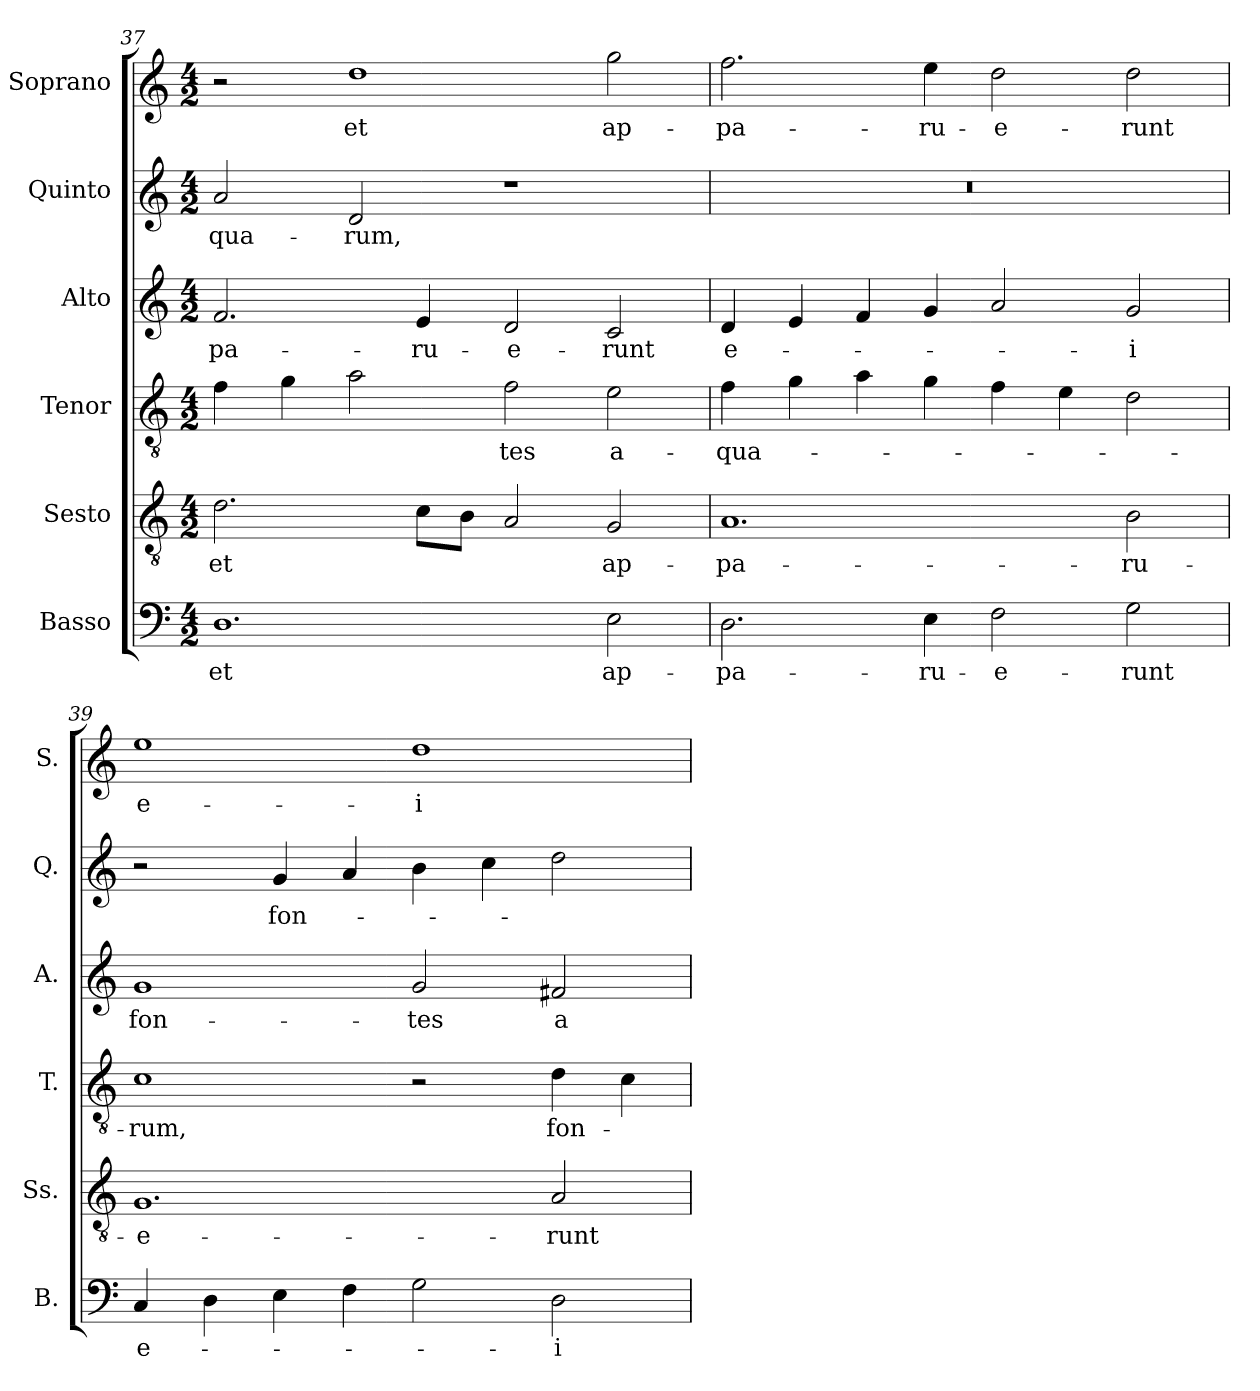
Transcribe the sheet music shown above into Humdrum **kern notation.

**kern	**text	**kern	**text	**kern	**text	**kern	**text	**kern	**text	**kern	**text
*part6	*part6	*part5	*part5	*part4	*part4	*part3	*part3	*part2	*part2	*part1	*part1
*staff6	*staff6	*staff5	*staff5	*staff4	*staff4	*staff3	*staff3	*staff2	*staff2	*staff1	*staff1
*I"Basso	*	*I"Sesto	*	*I"Tenor	*	*I"Alto	*	*I"Quinto	*	*I"Soprano	*
*I'B.	*	*I'Ss.	*	*I'T.	*	*I'A.	*	*I'Q.	*	*I'S.	*
!!LO:PB:g=z
*clefF4	*	*clefGv2	*	*clefGv2	*	*clefG2	*	*clefG2	*	*clefG2	*
*	*	*ITrd7c12	*	*ITrd7c12	*	*	*	*	*	*	*
*k[]	*	*k[]	*	*k[]	*	*k[]	*	*k[]	*	*k[]	*
*C:	*	*C:	*	*C:	*	*C:	*	*C:	*	*C:	*
*M4/2	*	*M4/2	*	*M4/2	*	*M4/2	*	*M4/2	*	*M4/2	*
=37	=37	=37	=37	=37	=37	=37	=37	=37	=37	=37	=37
!	!LO:LY:b:color=#000000	!	!	!	!	!	!	!	!	!	!
!	!	!	!LO:LY:b:color=#000000	!	!	!	!	!	!	!	!
!	!	!	!	!	!	!	!LO:LY:b:color=#000000	!	!	!	!
!	!	!	!	!	!	!	!	!	!LO:LY:b:color=#000000	!	!
1.Di	et	2.Di\	et	4Fi\	.	2.fi/	-pa-	2ai/	-qua-	2r	.
.	.	.	.	4Gi\	.	.	.	.	.	.	.
!	!	!	!	!	!	!	!	!	!LO:LY:b:color=#000000	!	!
!	!	!	!	!	!	!	!	!	!	!	!LO:LY:b:color=#000000
.	.	.	.	2Ai\	.	.	.	2di/	-rum,	1ddi	et
!	!	!	!	!	!	!	!LO:LY:b:color=#000000	!	!	!	!
.	.	8Ci\L	.	.	.	4ei/	-ru-	.	.	.	.
.	.	8BBi\J	.	.	.	.	.	.	.	.	.
!	!	!	!	!	!LO:LY:b:color=#000000	!	!	!	!	!	!
!	!	!	!	!	!	!	!LO:LY:b:color=#000000	!	!	!	!
.	.	2AAi/	.	2Fi\	-tes	2di/	-e-	1r	.	.	.
!	!LO:LY:b:color=#000000	!	!	!	!	!	!	!	!	!	!
!	!	!	!LO:LY:b:color=#000000	!	!	!	!	!	!	!	!
!	!	!	!	!	!LO:LY:b:color=#000000	!	!	!	!	!	!
!	!	!	!	!	!	!	!LO:LY:b:color=#000000	!	!	!	!
!	!	!	!	!	!	!	!	!	!	!	!LO:LY:b:color=#000000
2Ei\	ap-	2GGi/	ap-	2Ei\	a-	2ci/	-runt	.	.	2ggi\	ap-
=38	=38	=38	=38	=38	=38	=38	=38	=38	=38	=38	=38
!	!LO:LY:b:color=#000000	!	!	!	!	!	!	!	!	!	!
!	!	!	!LO:LY:b:color=#000000	!	!	!	!	!	!	!	!
!	!	!	!	!	!LO:LY:b:color=#000000	!	!	!	!	!	!
!	!	!	!	!	!	!	!LO:LY:b:color=#000000	!LO:N:vis=1	!	!	!
!	!	!	!	!	!	!	!	!	!	!	!LO:LY:b:color=#000000
2.Di\	-pa-	1.AAi	-pa-	4Fi\	-qua-	4di/	e-	0r	.	2.ffi\	-pa-
.	.	.	.	4Gi\	.	4ei/	.	.	.	.	.
.	.	.	.	4Ai\	.	4fi/	.	.	.	.	.
!	!LO:LY:b:color=#000000	!	!	!	!	!	!	!	!	!	!
!	!	!	!	!	!	!	!	!	!	!	!LO:LY:b:color=#000000
4Ei\	-ru-	.	.	4Gi\	.	4gi/	.	.	.	4eei\	-ru-
!	!LO:LY:b:color=#000000	!	!	!	!	!	!	!	!	!	!
!	!	!	!	!	!	!	!	!	!	!	!LO:LY:b:color=#000000
2Fi\	-e-	.	.	4Fi\	.	2ai/	.	.	.	2ddi\	-e-
.	.	.	.	4Ei\	.	.	.	.	.	.	.
!	!LO:LY:b:color=#000000	!	!	!	!	!	!	!	!	!	!
!	!	!	!LO:LY:b:color=#000000	!	!	!	!	!	!	!	!
!	!	!	!	!	!	!	!LO:LY:b:color=#000000	!	!	!	!
!	!	!	!	!	!	!	!	!	!	!	!LO:LY:b:color=#000000
2Gi\	-runt	2BBi\	-ru-	2Di\	.	2gi/	-i	.	.	2ddi\	-runt
=39	=39	=39	=39	=39	=39	=39	=39	=39	=39	=39	=39
!	!LO:LY:b:color=#000000	!	!	!	!	!	!	!	!	!	!
!	!	!	!LO:LY:b:color=#000000	!	!	!	!	!	!	!	!
!	!	!	!	!	!LO:LY:b:color=#000000	!	!	!	!	!	!
!	!	!	!	!	!	!	!LO:LY:b:color=#000000	!	!	!	!
!	!	!	!	!	!	!	!	!	!	!	!LO:LY:b:color=#000000
4Ci/	e-	1.GGi	-e-	1Ci	-rum,	1gi	fon-	2r	.	1eei	e-
4Di\	.	.	.	.	.	.	.	.	.	.	.
!	!	!	!	!	!	!	!	!	!LO:LY:b:color=#000000	!	!
4Ei\	.	.	.	.	.	.	.	4gi/	fon-	.	.
4Fi\	.	.	.	.	.	.	.	4ai/	.	.	.
!	!	!	!	!	!	!	!LO:LY:b:color=#000000	!	!	!	!
!	!	!	!	!	!	!	!	!	!	!	!LO:LY:b:color=#000000
2Gi\	.	.	.	2r	.	2gi/	-tes	4bi\	.	1ddi	-i
.	.	.	.	.	.	.	.	4cci\	.	.	.
!	!LO:LY:b:color=#000000	!	!	!	!	!	!	!	!	!	!
!	!	!	!LO:LY:b:color=#000000	!	!	!	!	!	!	!	!
!	!	!	!	!	!LO:LY:b:color=#000000	!	!	!	!	!	!
!	!	!	!	!	!	!	!LO:LY:b:color=#000000	!	!	!	!
2Di\	-i	2AAi/	-runt	4Di\	fon-	2f#Xi/	a-	2ddi\	.	.	.
.	.	.	.	4Ci\	.	.	.	.	.	.	.
=	=	=	=	=	=	=	=	=	=	=	=
*-	*-	*-	*-	*-	*-	*-	*-	*-	*-	*-	*-
